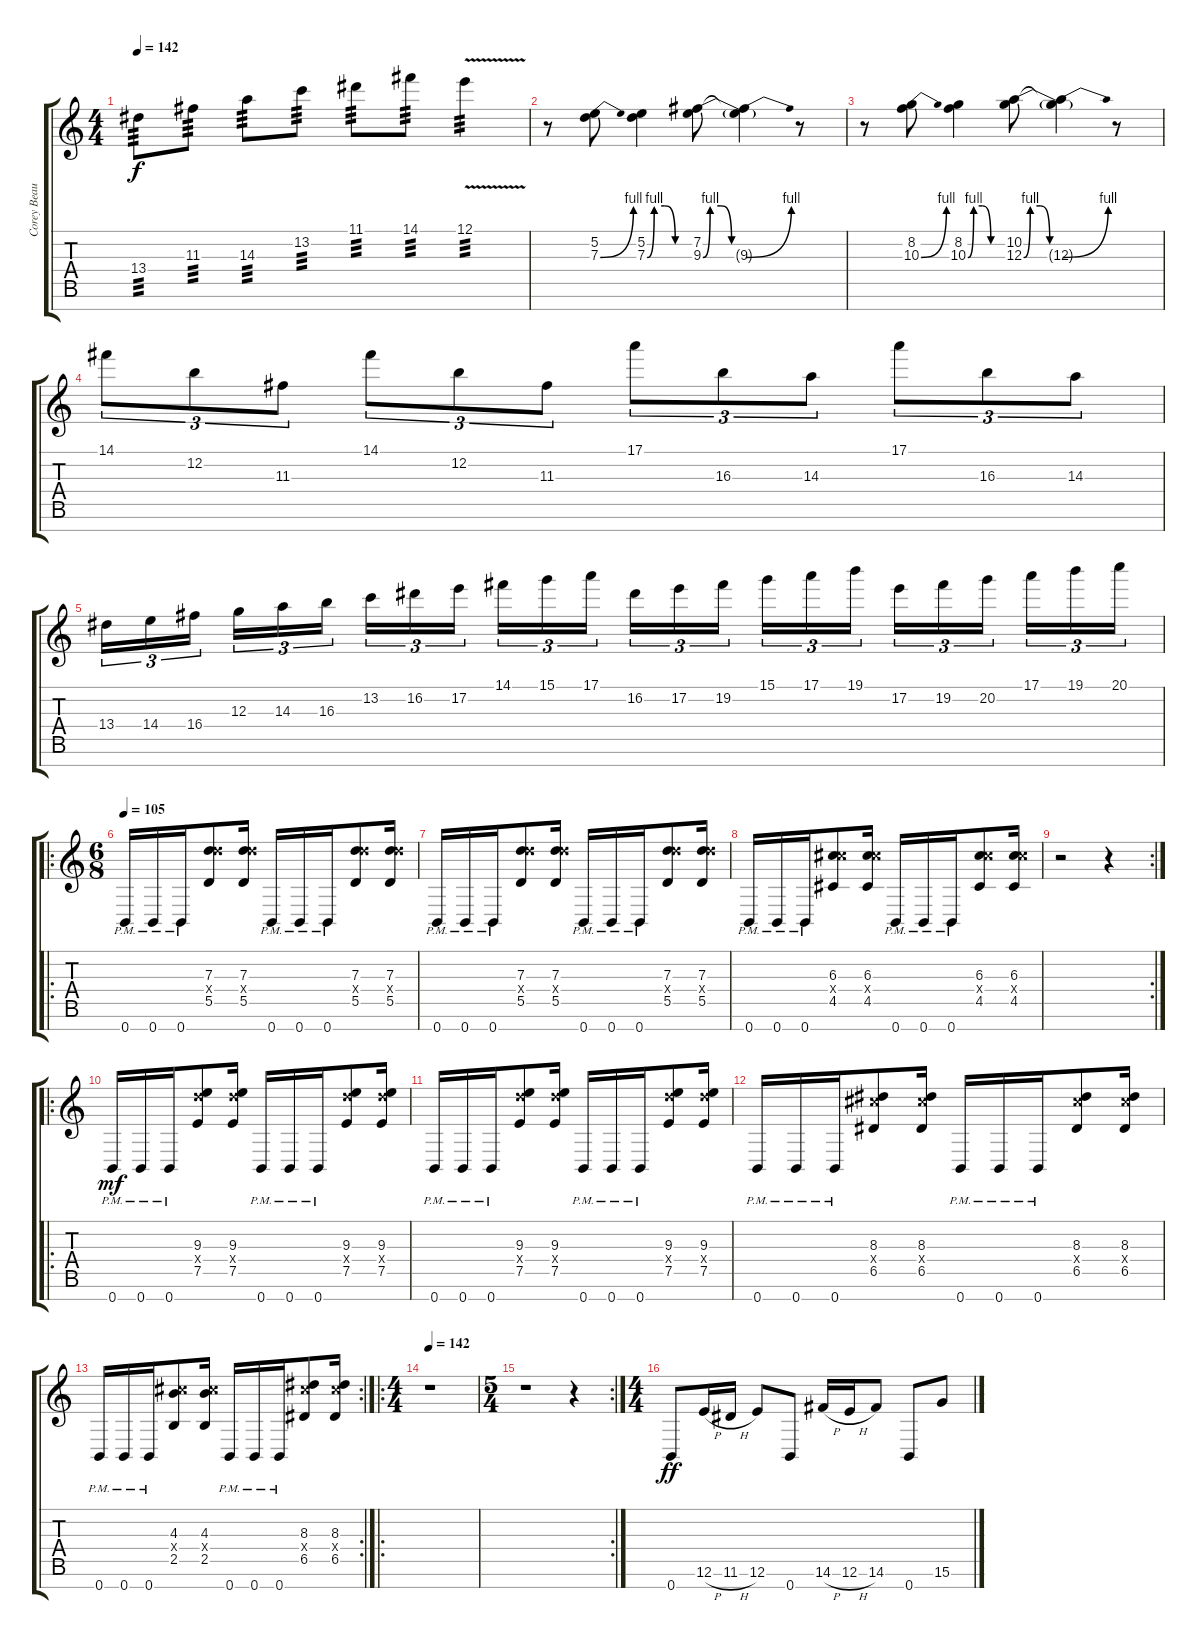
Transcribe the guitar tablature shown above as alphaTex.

\track ("Corey Beaulieu" "Corey Beau") {instrument distortionguitar}
\staff {score tabs}
\tuning (E4 B3 G3 D3 A2 E2 B1) {hide}
\ts (4 4)
\tempo 142
\clef g2
\ks c
13.4.8{tp 3 dy f} 11.3.8{tp 3} 14.3.8{tp 3} 13.2.8{tp 3} 11.1.8{tp 3} 14.1.8{tp 3} 12.1{v}.4{tp 3} |
r.8 (5.2 7.3{be (bend 0 0 60 4)}).8 (5.2 7.3{be (custom 0 0 10 4 25 4 40 0 60 0)}).4 (7.2 9.3{be (custom 0 0 10 4 25 4 40 0 60 0)}).8 (7.2{t} 9.3{be (bend 0 0 60 4) t}).4 r.8 |
r.8 (8.2 10.3{be (bend 0 0 60 4)}).8 (8.2 10.3{be (custom 0 0 10 4 25 4 40 0 60 0)}).4 (10.2 12.3{be (custom 0 0 10 4 25 4 40 0 60 0)}).8 (10.2{t} 12.3{be (bend 0 0 60 4) t}).4 r.8 |
14.1.8{tu (3 2)} 12.2.8{tu (3 2)} 11.3.8{tu (3 2)} 14.1.8{tu (3 2)} 12.2.8{tu (3 2)} 11.3.8{tu (3 2)} 17.1.8{tu (3 2)} 16.3.8{tu (3 2)} 14.3.8{tu (3 2)} 17.1.8{tu (3 2)} 16.3.8{tu (3 2)} 14.3.8{tu (3 2)} |
13.4.16{tu (3 2)} 14.4.16{tu (3 2)} 16.4.16{tu (3 2) beam splitsecondary} 12.3.16{tu (3 2)} 14.3.16{tu (3 2)} 16.3.16{tu (3 2)} 13.2.16{tu (3 2)} 16.2.16{tu (3 2)} 17.2.16{tu (3 2) beam splitsecondary} 14.1.16{tu (3 2)} 15.1.16{tu (3 2)} 17.1.16{tu (3 2)} 16.2.16{tu (3 2)} 17.2.16{tu (3 2)} 19.2.16{tu (3 2) beam splitsecondary} 15.1.16{tu (3 2)} 17.1.16{tu (3 2)} 19.1.16{tu (3 2)} 17.2.16{tu (3 2)} 19.2.16{tu (3 2)} 20.2.16{tu (3 2) beam splitsecondary} 17.1.16{tu (3 2)} 19.1.16{tu (3 2)} 20.1.16{tu (3 2)} |
\ro
\ts (6 8)
\tempo 105
0.7{pm}.16 0.7{pm}.16 0.7{pm}.16 (7.3 12.4{x} 5.5).8 (7.3 12.4{x} 5.5).16 0.7{pm}.16 0.7{pm}.16 0.7{pm}.16 (7.3 12.4{x} 5.5).8 (7.3 12.4{x} 5.5).16 |
0.7{pm}.16 0.7{pm}.16 0.7{pm}.16 (7.3 12.4{x} 5.5).8 (7.3 12.4{x} 5.5).16 0.7{pm}.16 0.7{pm}.16 0.7{pm}.16 (7.3 12.4{x} 5.5).8 (7.3 12.4{x} 5.5).16 |
0.7{pm}.16 0.7{pm}.16 0.7{pm}.16 (6.3 11.4{x} 4.5).8 (6.3 11.4{x} 4.5).16 0.7{pm}.16 0.7{pm}.16 0.7{pm}.16 (6.3 11.4{x} 4.5).8 (6.3 11.4{x} 4.5).16 |
\rc 2
r.2 r.4 |
\ro
0.7{pm}.16{dy mf} 0.7{pm}.16 0.7{pm}.16 (9.3 12.4{x} 7.5).8 (9.3 12.4{x} 7.5).16 0.7{pm}.16 0.7{pm}.16 0.7{pm}.16 (9.3 12.4{x} 7.5).8 (9.3 12.4{x} 7.5).16 |
0.7{pm}.16 0.7{pm}.16 0.7{pm}.16 (9.3 12.4{x} 7.5).8 (9.3 12.4{x} 7.5).16 0.7{pm}.16 0.7{pm}.16 0.7{pm}.16 (9.3 12.4{x} 7.5).8 (9.3 12.4{x} 7.5).16 |
0.7{pm}.16 0.7{pm}.16 0.7{pm}.16 (8.3 11.4{x} 6.5).8 (8.3 11.4{x} 6.5).16 0.7{pm}.16 0.7{pm}.16 0.7{pm}.16 (8.3 11.4{x} 6.5).8 (8.3 11.4{x} 6.5).16 |
\rc 2
0.7{pm}.16 0.7{pm}.16 0.7{pm}.16 (4.3 11.4{x} 2.5).8 (4.3 11.4{x} 2.5).16 0.7{pm}.16 0.7{pm}.16 0.7{pm}.16 (8.3 11.4{x} 6.5).8 (8.3 11.4{x} 6.5).16 |
\ro
\ts (4 4)
\tempo 142
r.1 |
\rc 2
\ts (5 4)
r.1 r.4 |
\ts (4 4)
0.7.8{dy ff} 12.6{h}.16 11.6{h}.16 12.6.8 0.7.8 14.6{h}.16 12.6{h}.16 14.6.8 0.7.8 15.6.8
